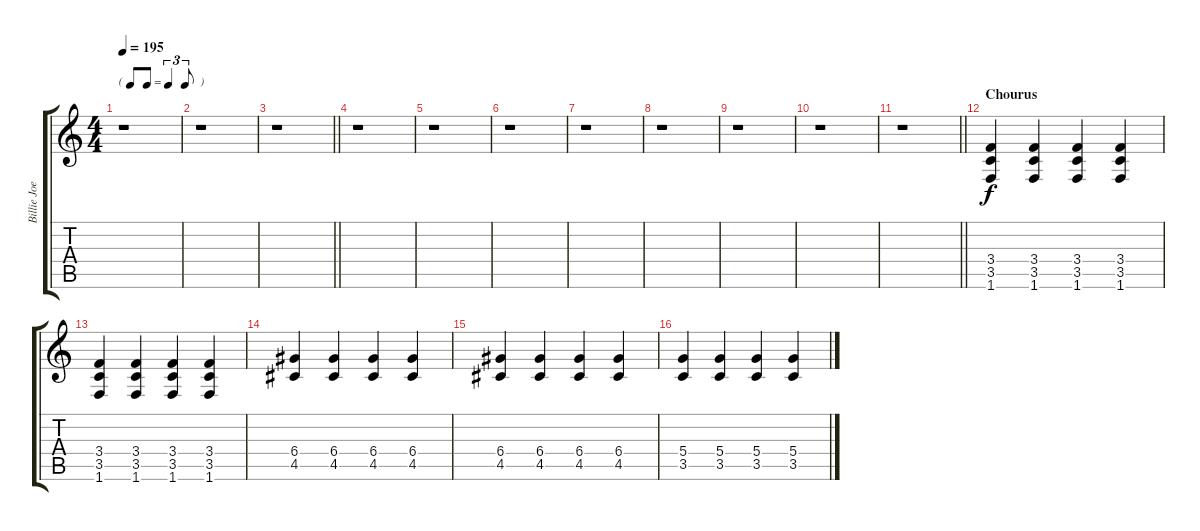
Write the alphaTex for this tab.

\track ("Billie Joe" "Billie Joe") {instrument distortionguitar}
\staff {score tabs}
\tuning (E4 B3 G3 D3 A2 E2) {hide}
\ts (4 4)
\tf triplet8th
\tempo 195
\clef g2
\ks c
r.1{dy f} |
r.1 |
\barLineRight lightlight
r.1 |
r.1 |
r.1 |
r.1 |
r.1 |
r.1 |
r.1 |
r.1 |
\barLineRight lightlight
r.1 |
\section ("" "Chourus")
(3.4 3.5 1.6).4 (3.4 3.5 1.6).4 (3.4 3.5 1.6).4 (3.4 3.5 1.6).4 |
(3.4 3.5 1.6).4 (3.4 3.5 1.6).4 (3.4 3.5 1.6).4 (3.4 3.5 1.6).4 |
(6.4 4.5).4 (6.4 4.5).4 (6.4 4.5).4 (6.4 4.5).4 |
(6.4 4.5).4 (6.4 4.5).4 (6.4 4.5).4 (6.4 4.5).4 |
(5.4 3.5).4 (5.4 3.5).4 (5.4 3.5).4 (5.4 3.5).4
